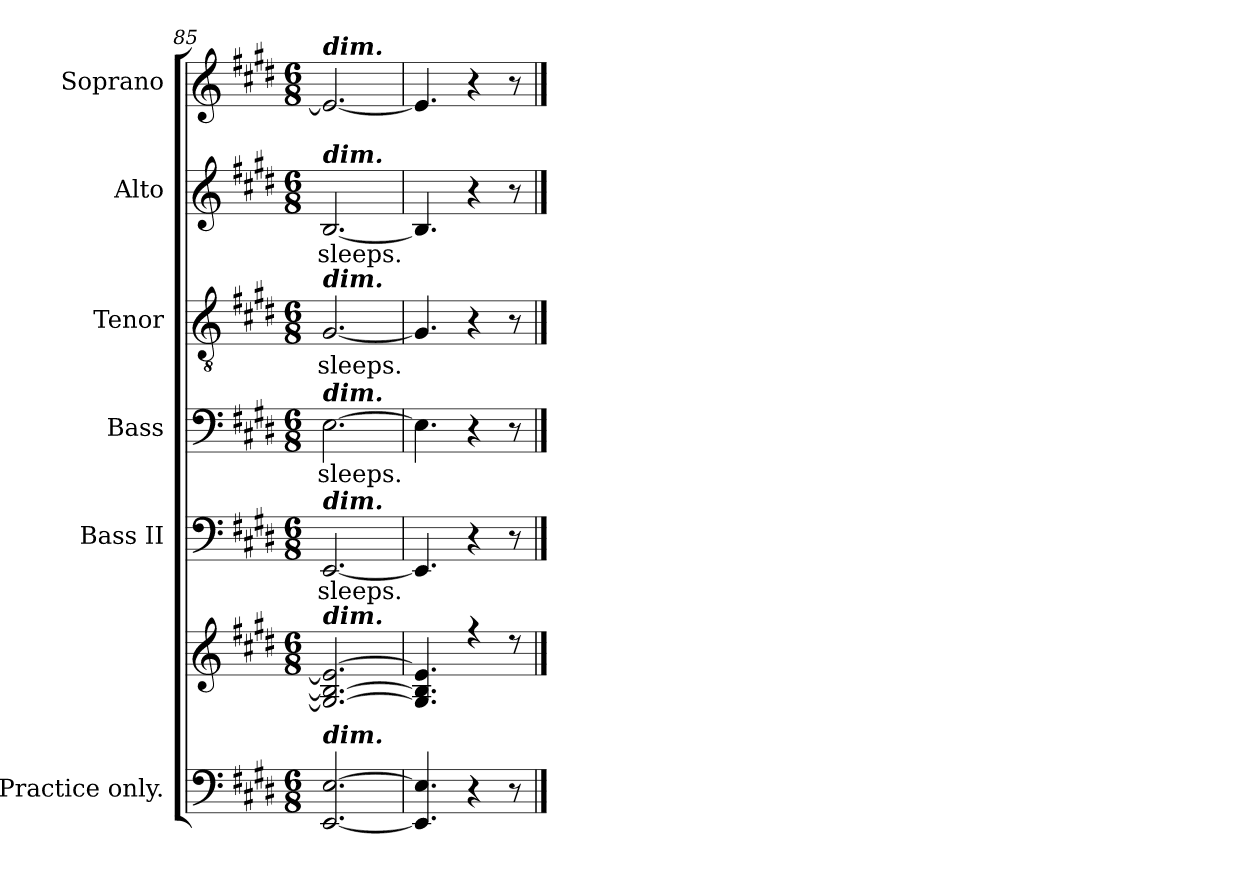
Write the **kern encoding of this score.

**kern	**kern	**kern	**text	**kern	**text	**kern	**text	**kern	**text	**kern
*part6	*part6	*part5	*part5	*part4	*part4	*part3	*part3	*part2	*part2	*part1
*staff7	*staff6	*staff5	*staff5	*staff4	*staff4	*staff3	*staff3	*staff2	*staff2	*staff1
*I"Practice only.	*	*I"Bass II	*	*I"Bass	*	*I"Tenor	*	*I"Alto	*	*I"Soprano
*	*	*I'B II	*	*I'B	*	*I'T	*	*I'A	*	*I'S
*clefF4	*clefG2	*clefF4	*	*clefF4	*	*clefGv2	*	*clefG2	*	*clefG2
*k[f#c#g#d#]	*k[f#c#g#d#]	*k[f#c#g#d#]	*	*k[f#c#g#d#]	*	*k[f#c#g#d#]	*	*k[f#c#g#d#]	*	*k[f#c#g#d#]
*E:	*E:	*E:	*	*E:	*	*E:	*	*E:	*	*E:
*M6/8	*M6/8	*M6/8	*	*M6/8	*	*M6/8	*	*M6/8	*	*M6/8
=85	=85	=85	=85	=85	=85	=85	=85	=85	=85	=85
*	*^	*	*	*	*	*	*	*	*	*
!	!	!	!	!	!	!	!	!	!	!	!LO:TX:a:Bi:t=dim.
!	!	!	!	!	!	!	!	!	!LO:TX:a:Bi:t=dim.	!	!
!	!	!	!	!	!	!	!LO:TX:a:Bi:t=dim.	!	!	!	!
!	!	!	!	!	!LO:TX:a:Bi:t=dim.	!	!	!	!	!	!
!	!	!	!LO:TX:a:Bi:t=dim.	!	!	!	!	!	!	!	!
!	!LO:TX:a:Bi:t=dim.	!	!	!	!	!	!	!	!	!	!
!LO:TX:a:Bi:t=dim.	!	!	!	!	!	!	!	!	!	!	!
!	!	!	!	!LO:LY:b	!	!LO:LY:b	!	!LO:LY:b	!	!LO:LY:b	!
[2.EE [2.E	2.G#/_ 2.B/_ 2.e/_	2.ryy	[2.EE	sleeps.	[2.E	sleeps.	[2.G#	sleeps.	[2.B	sleeps.	2.e_
=86	=86	=86	=86	=86	=86	=86	=86	=86	=86	=86	=86
4.EE] 4.E]	4.G#/] 4.B/] 4.e/]	2.ryy	4.EE]	.	4.E]	.	4.G#]	.	4.B]	.	4.e]
4r	4r	.	4r	.	4r	.	4r	.	4r	.	4r
8r	8r	.	8r	.	8r	.	8r	.	8r	.	8r
*	*v	*v	*	*	*	*	*	*	*	*	*
==	==	==	==	==	==	==	==	==	==	==
*-	*-	*-	*-	*-	*-	*-	*-	*-	*-	*-
